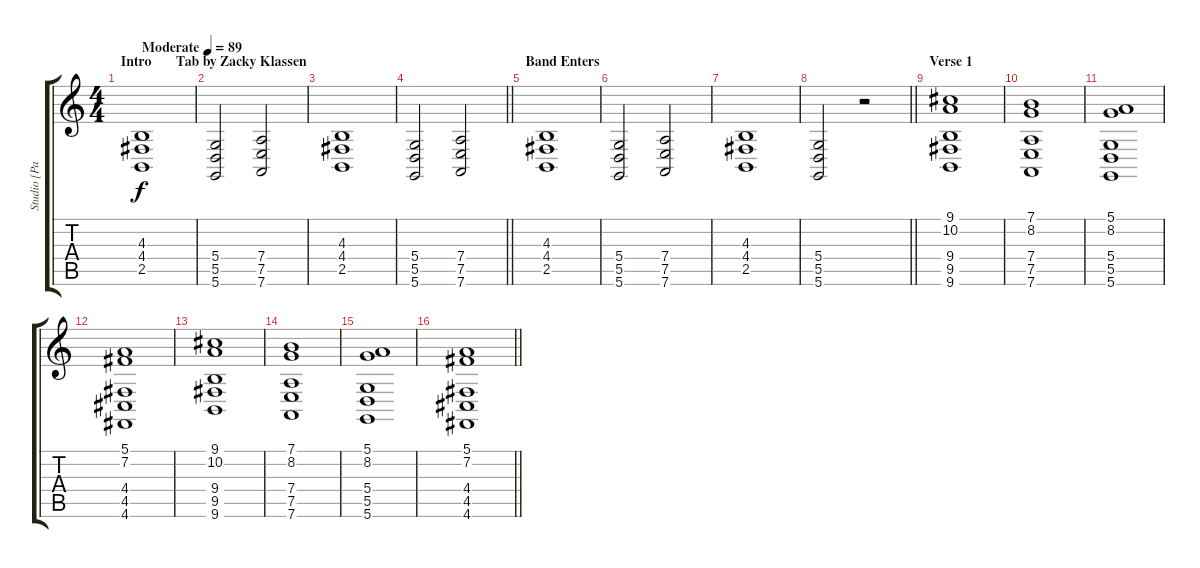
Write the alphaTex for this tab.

\track ("Studio [Pad/FX]" "Studio [Pa") {instrument pad2warm}
\staff {score tabs}
\tuning (E4 B3 G3 D3 A2 D2) {hide}
\ts (4 4)
\section ("" "Intro       Tab by Zacky Klassen")
\tempo (89 "Moderate")
\clef g2
\ks c
(4.3 4.4 2.5).1{dy f instrument pad2warm} |
(5.4 5.5 5.6).2 (7.4 7.5 7.6).2 |
(4.3 4.4 2.5).1 |
\barLineRight lightlight
(5.4 5.5 5.6).2 (7.4 7.5 7.6).2 |
\section ("" "Band Enters")
(4.3 4.4 2.5).1 |
(5.4 5.5 5.6).2 (7.4 7.5 7.6).2 |
(4.3 4.4 2.5).1 |
\barLineRight lightlight
(5.4 5.5 5.6).2 r.2 |
\section ("" "Verse 1")
(9.1 10.2 9.4 9.5 9.6).1{volume 4} |
(7.1 8.2 7.4 7.5 7.6).1 |
(5.1 8.2 5.4 5.5 5.6).1 |
(5.1 7.2 4.4 4.5 4.6).1 |
(9.1 10.2 9.4 9.5 9.6).1 |
(7.1 8.2 7.4 7.5 7.6).1 |
(5.1 8.2 5.4 5.5 5.6).1 |
\barLineRight lightlight
(5.1 7.2 4.4 4.5 4.6).1
